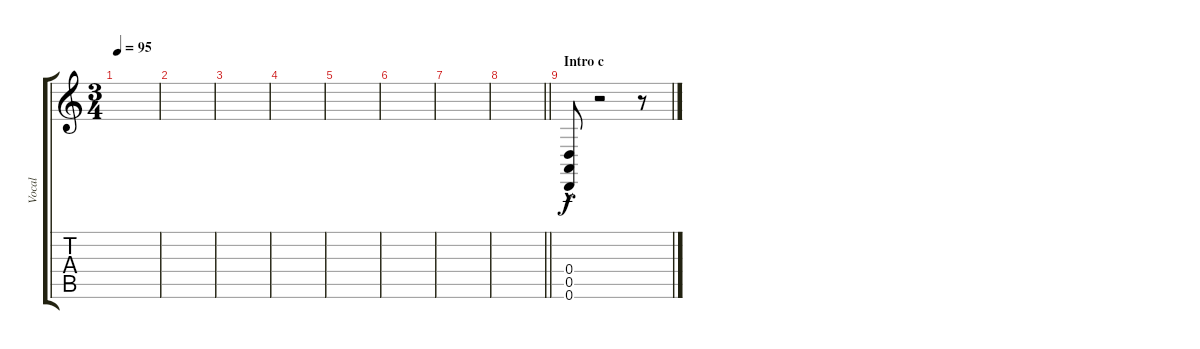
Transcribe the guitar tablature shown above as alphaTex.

\track ("Vocal" "Vocal") {instrument bassoon}
\staff {score tabs}
\tuning (E4 B3 G3 D3 A2 D2) {hide}
\ts (3 4)
\tempo 95
\clef g2
\ks c
|
|
|
|
|
|
|
\barLineRight lightlight
|
\section ("" "Intro c")
(0.4{hac} 0.5{hac} 0.6{hac}).8 r.2 r.8
